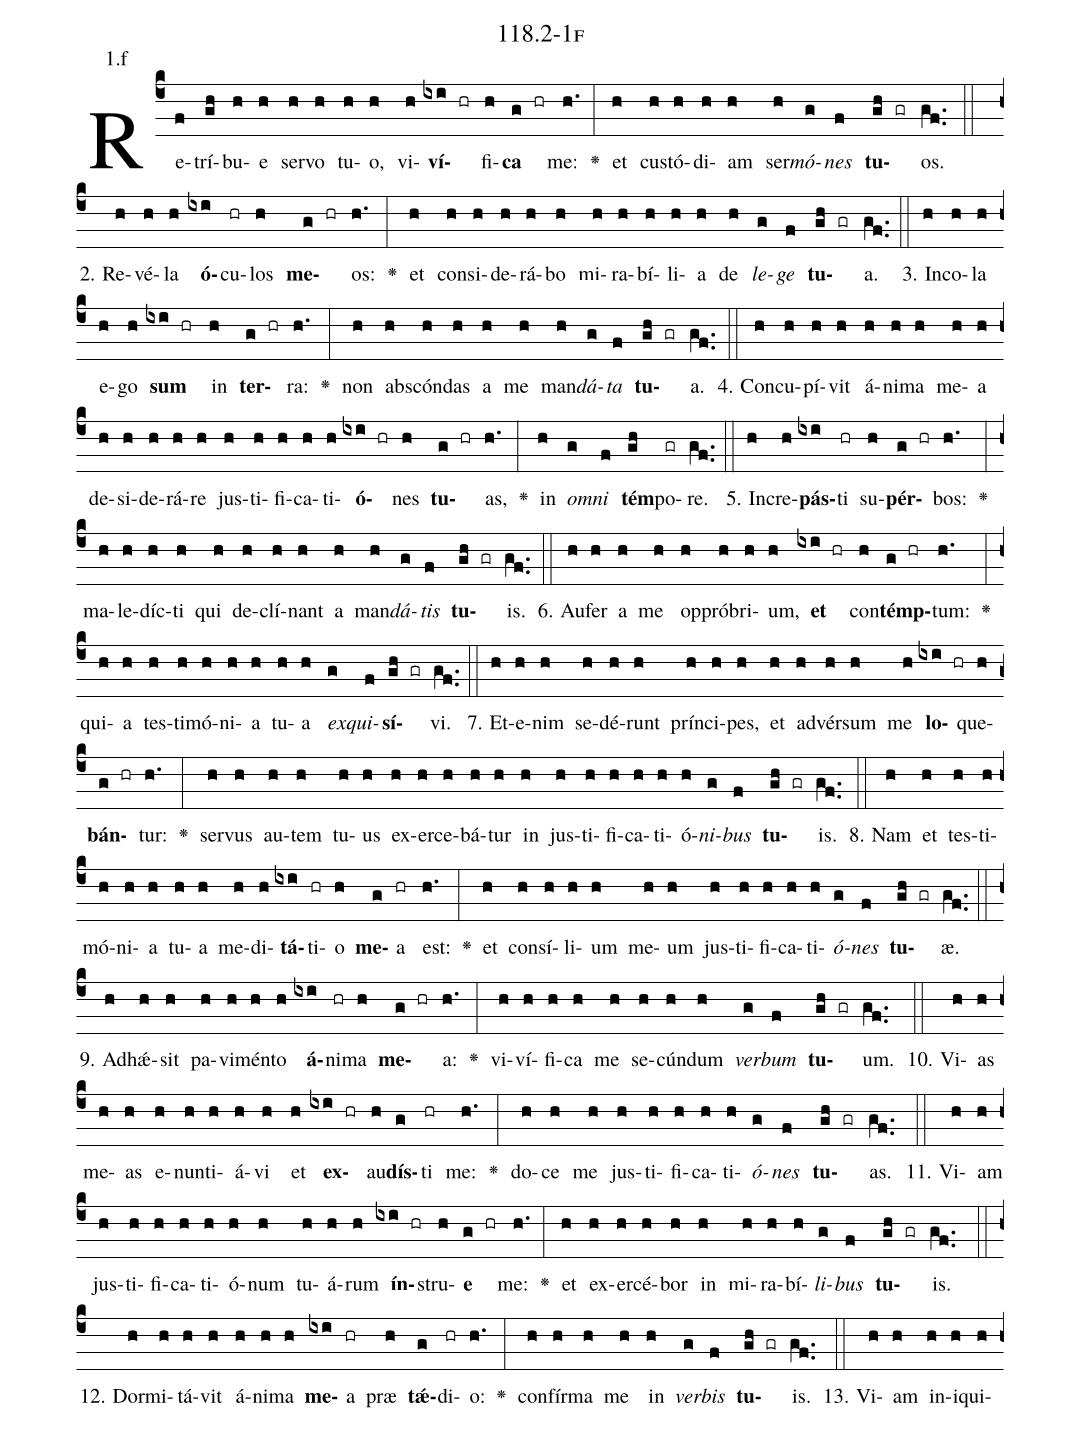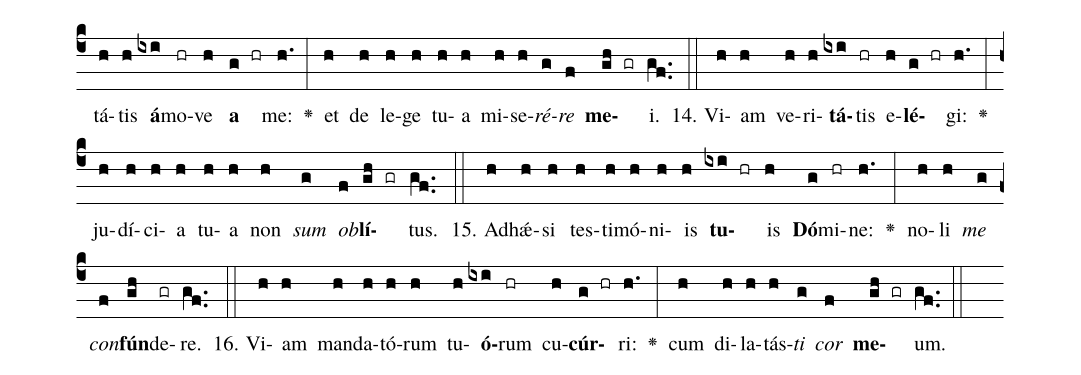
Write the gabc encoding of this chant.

name: 118.2-1f;
annotation: 1.f;
%%
(c4)Re(f)trí(gh)bu(h)e(h) ser(h)vo(h) tu(h)o,(h) vi(h)<b>ví</b>(ixi hr)fi(h)<b>ca</b>(g hr) me:(h.) <v>\greheightstar</v>(:) et(h) cus(h)tó(h)di(h)am(h) ser(h)<i>mó</i>(g)<i>nes</i>(f) <b>tu</b>(gh gr)os.(gf..) (::)
2. Re(h)vé(h)la(h) <b>ó</b>(ixi)cu(hr)los(h) <b>me</b>(g hr)os:(h.) <v>\greheightstar</v>(:) et(h) con(h)si(h)de(h)rá(h)bo(h) mi(h)ra(h)bí(h)li(h)a(h) de(h) <i>le</i>(g)<i>ge</i>(f) <b>tu</b>(gh gr)a.(gf..) (::)
3. In(h)co(h)la(h) e(h)go(h) <b>sum</b>(ixi hr) in(h) <b>ter</b>(g hr)ra:(h.) <v>\greheightstar</v>(:) non(h) abs(h)cón(h)das(h) a(h) me(h) man(h)<i>dá</i>(g)<i>ta</i>(f) <b>tu</b>(gh gr)a.(gf..) (::)
4. Con(h)cu(h)pí(h)vit(h) á(h)ni(h)ma(h) me(h)a(h) de(h)si(h)de(h)rá(h)re(h) jus(h)ti(h)fi(h)ca(h)ti(h)<b>ó</b>(ixi hr)nes(h) <b>tu</b>(g hr)as,(h.) <v>\greheightstar</v>(:) in(h) <i>om</i>(g)<i>ni</i>(f) <b>tém</b>(gh)po(gr)re.(gf..) (::)
5. In(h)cre(h)<b>pás</b>(ixi)ti(hr) su(h)<b>pér</b>(g hr)bos:(h.) <v>\greheightstar</v>(:) ma(h)le(h)díc(h)ti(h) qui(h) de(h)clí(h)nant(h) a(h) man(h)<i>dá</i>(g)<i>tis</i>(f) <b>tu</b>(gh gr)is.(gf..) (::)
6. Au(h)fer(h) a(h) me(h) op(h)pró(h)bri(h)um,(h) <b>et</b>(ixi hr) con(h)<b>témp</b>(g hr)tum:(h.) <v>\greheightstar</v>(:) qui(h)a(h) tes(h)ti(h)mó(h)ni(h)a(h) tu(h)a(h) <i>ex</i>(g)<i>qui</i>(f)<b>sí</b>(gh gr)vi.(gf..) (::)
7. Et(h)e(h)nim(h) se(h)dé(h)runt(h) prín(h)ci(h)pes,(h) et(h) ad(h)vér(h)sum(h) me(h) <b>lo</b>(ixi hr)que(h)<b>bán</b>(g hr)tur:(h.) <v>\greheightstar</v>(:) ser(h)vus(h) au(h)tem(h) tu(h)us(h) ex(h)er(h)ce(h)bá(h)tur(h) in(h) jus(h)ti(h)fi(h)ca(h)ti(h)ó(h)<i>ni</i>(g)<i>bus</i>(f) <b>tu</b>(gh gr)is.(gf..) (::)
8. Nam(h) et(h) tes(h)ti(h)mó(h)ni(h)a(h) tu(h)a(h) me(h)di(h)<b>tá</b>(ixi)ti(hr)o(h) <b>me</b>(g)a(hr) est:(h.) <v>\greheightstar</v>(:) et(h) con(h)sí(h)li(h)um(h) me(h)um(h) jus(h)ti(h)fi(h)ca(h)ti(h)<i>ó</i>(g)<i>nes</i>(f) <b>tu</b>(gh gr)æ.(gf..) (::)
9. Ad(h)hǽ(h)sit(h) pa(h)vi(h)mén(h)to(h) <b>á</b>(ixi)ni(hr)ma(h) <b>me</b>(g hr)a:(h.) <v>\greheightstar</v>(:) vi(h)ví(h)fi(h)ca(h) me(h) se(h)cún(h)dum(h) <i>ver</i>(g)<i>bum</i>(f) <b>tu</b>(gh gr)um.(gf..) (::)
10. Vi(h)as(h) me(h)as(h) e(h)nun(h)ti(h)á(h)vi(h) et(h) <b>ex</b>(ixi hr)au(h)<b>dís</b>(g)ti(hr) me:(h.) <v>\greheightstar</v>(:) do(h)ce(h) me(h) jus(h)ti(h)fi(h)ca(h)ti(h)<i>ó</i>(g)<i>nes</i>(f) <b>tu</b>(gh gr)as.(gf..) (::)
11. Vi(h)am(h) jus(h)ti(h)fi(h)ca(h)ti(h)ó(h)num(h) tu(h)á(h)rum(h) <b>ín</b>(ixi hr)stru(h)<b>e</b>(g hr) me:(h.) <v>\greheightstar</v>(:) et(h) ex(h)er(h)cé(h)bor(h) in(h) mi(h)ra(h)bí(h)<i>li</i>(g)<i>bus</i>(f) <b>tu</b>(gh gr)is.(gf..) (::)
12. Dor(h)mi(h)tá(h)vit(h) á(h)ni(h)ma(h) <b>me</b>(ixi)a(hr) præ(h) <b>tǽ</b>(g)di(hr)o:(h.) <v>\greheightstar</v>(:) con(h)fír(h)ma(h) me(h) in(h) <i>ver</i>(g)<i>bis</i>(f) <b>tu</b>(gh gr)is.(gf..) (::)
13. Vi(h)am(h) in(h)i(h)qui(h)tá(h)tis(h) <b>á</b>(ixi)mo(hr)ve(h) <b>a</b>(g hr) me:(h.) <v>\greheightstar</v>(:) et(h) de(h) le(h)ge(h) tu(h)a(h) mi(h)se(h)<i>ré</i>(g)<i>re</i>(f) <b>me</b>(gh gr)i.(gf..) (::)
14. Vi(h)am(h) ve(h)ri(h)<b>tá</b>(ixi)tis(hr) e(h)<b>lé</b>(g hr)gi:(h.) <v>\greheightstar</v>(:) ju(h)dí(h)ci(h)a(h) tu(h)a(h) non(h) <i>sum</i>(g) <i>ob</i>(f)<b>lí</b>(gh gr)tus.(gf..) (::)
15. Ad(h)hǽ(h)si(h) tes(h)ti(h)mó(h)ni(h)is(h) <b>tu</b>(ixi hr)is(h) <b>Dó</b>(g)mi(hr)ne:(h.) <v>\greheightstar</v>(:) no(h)li(h) <i>me</i>(g) <i>con</i>(f)<b>fún</b>(gh)de(gr)re.(gf..) (::)
16. Vi(h)am(h) man(h)da(h)tó(h)rum(h) tu(h)<b>ó</b>(ixi)rum(hr) cu(h)<b>cúr</b>(g hr)ri:(h.) <v>\greheightstar</v>(:) cum(h) di(h)la(h)tás(h)<i>ti</i>(g) <i>cor</i>(f) <b>me</b>(gh gr)um.(gf..) (::)
